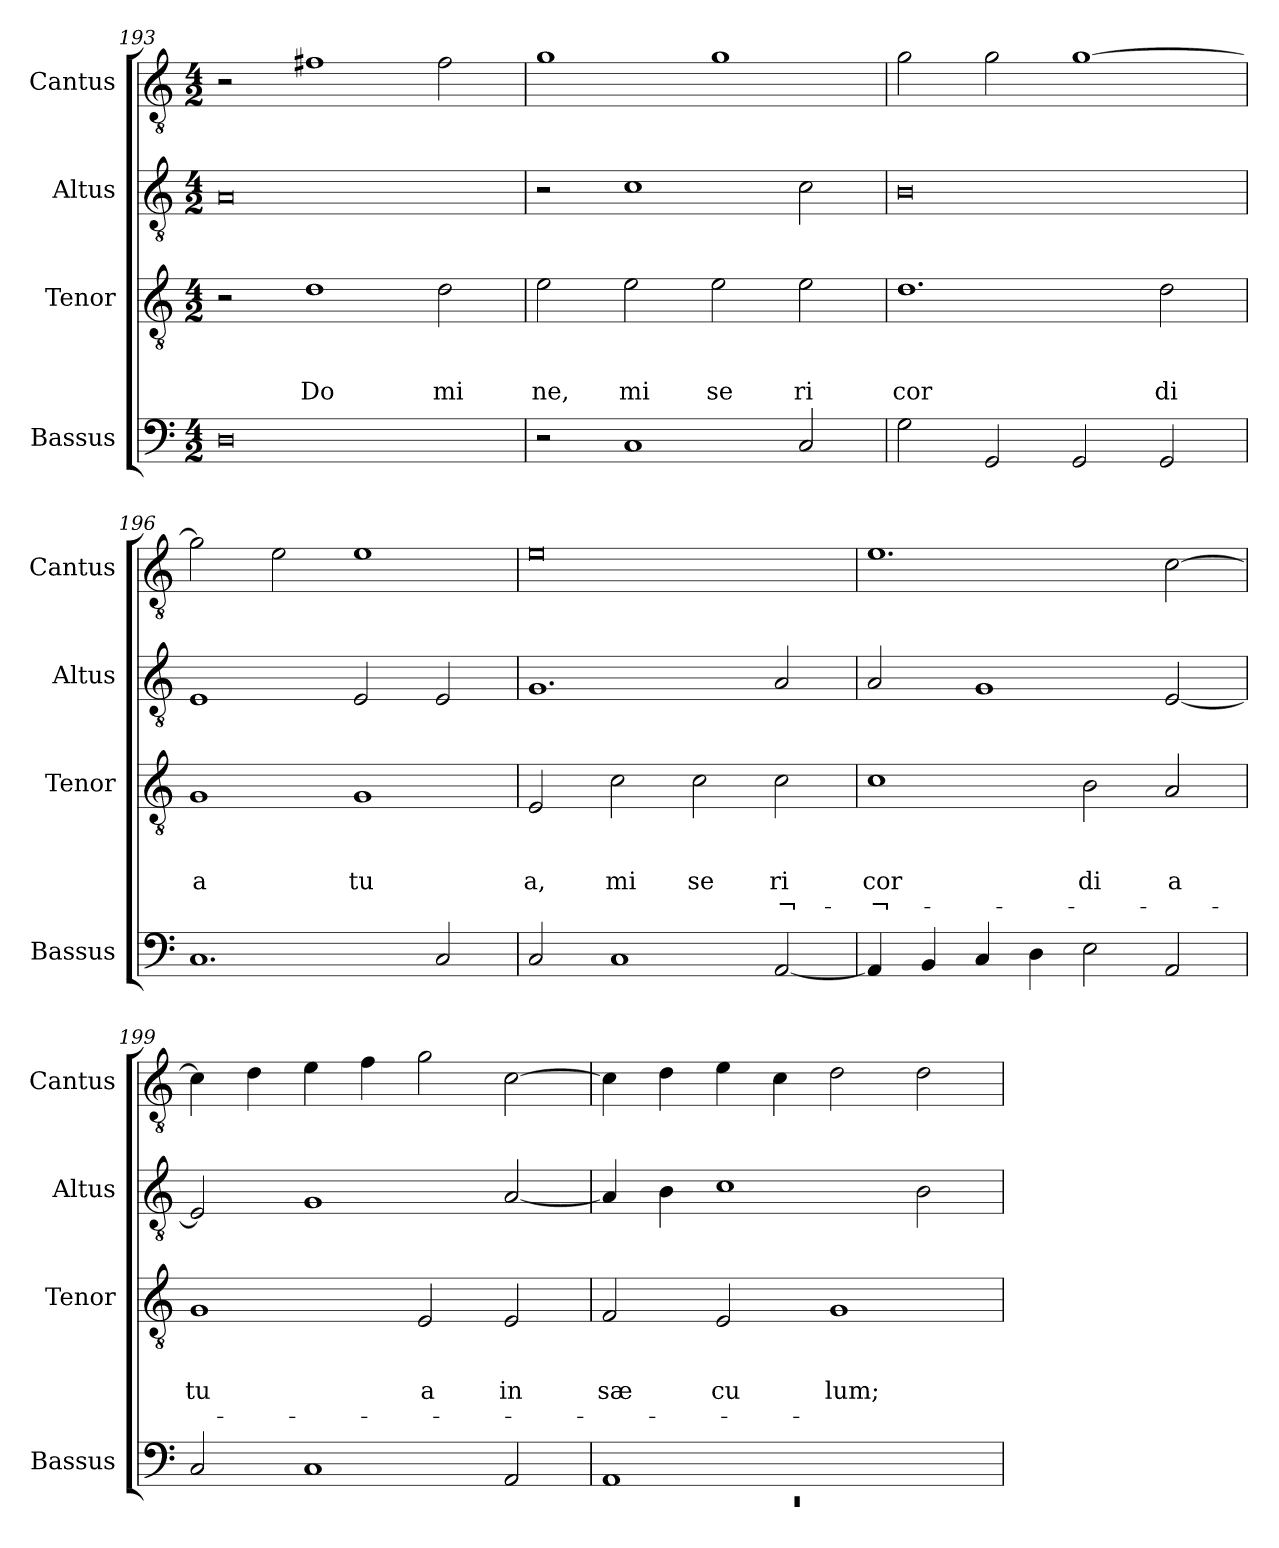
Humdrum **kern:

**kern	**kern	**text	**text	**text	**text	**kern	**kern
*part4	*part3	*part3	*part3	*part3	*part3	*part2	*part1
*staff4	*staff3	*staff3	*staff3	*staff3	*staff3	*staff2	*staff1
*I"Bassus	*I"Tenor	*	*	*	*	*I"Altus	*I"Cantus
*I'Bassus	*I'Tenor	*	*	*	*	*I'Altus	*I'Cantus
*clefF4	*clefGv2	*	*	*	*	*clefGv2	*clefGv2
*k[]	*k[]	*	*	*	*	*k[]	*k[]
*C:	*C:	*	*	*	*	*C:	*C:
*M4/2	*M4/2	*	*	*	*	*M4/2	*M4/2
=193	=193	=193	=193	=193	=193	=193	=193
0D	2r	.	.	.	.	0A	2r
!	!	!	!	!LO:LY:b	!	!	!
.	1d	.	.	Do	.	.	1f#X
!	!	!	!	!LO:LY:b	!	!	!
.	2d\	.	.	mi	.	.	2f#\
!!LO:LB:g=z
=194	=194	=194	=194	=194	=194	=194	=194
!	!	!	!	!LO:LY:b	!	!	!
2r	2e\	.	.	ne,	.	2r	1g
!	!	!	!	!LO:LY:b	!	!	!
1C	2e\	.	.	mi	.	1c	.
!	!	!	!	!LO:LY:b	!	!	!
.	2e\	.	.	se	.	.	1g
!	!	!	!	!LO:LY:b	!	!	!
2C/	2e\	.	.	ri	.	2c\	.
=195	=195	=195	=195	=195	=195	=195	=195
!	!	!	!	!LO:LY:b	!	!	!
2G\	1.d	.	.	cor	.	0B	2g\
2GG/	.	.	.	.	.	.	2g\
2GG/	.	.	.	.	.	.	[>1g
!	!	!	!	!LO:LY:b	!	!	!
2GG/	2d\	.	.	di	.	.	.
=196	=196	=196	=196	=196	=196	=196	=196
!	!	!	!	!LO:LY:b	!	!	!
1.C	1G	.	.	a	.	1E	2g\]
.	.	.	.	.	.	.	2e\
!	!	!	!	!LO:LY:b	!	!	!
.	1G	.	.	tu	.	2E/	1e
2C/	.	.	.	.	.	2E/	.
=197	=197	=197	=197	=197	=197	=197	=197
!	!	!	!	!LO:LY:b	!	!	!
2C/	2E/	.	.	a,	.	1.G	0e
!	!	!	!	!LO:LY:b	!	!	!
1C	2c\	.	.	mi	.	.	.
!	!	!	!	!LO:LY:b	!	!	!
.	2c\	.	.	se	.	.	.
!	!	!	!	!LO:LY:b	!LO:LY:b	!	!
[<2AA/	2c\	.	.	ri	¬-	2A/	.
=198	=198	=198	=198	=198	=198	=198	=198
!	!	!	!	!LO:LY:b	!LO:LY:b	!	!
4AA/]	1c	.	.	cor	-¬-	2A/	1.e
4BB/	.	.	.	.	.	.	.
4C/	.	.	.	.	.	1G	.
4D\	.	.	.	.	.	.	.
!	!	!	!	!LO:LY:b	!	!	!
2E\	2B\	.	.	di	.	.	.
!	!	!	!	!LO:LY:b	!	!	!
2AA/	2A/	.	.	a	.	[<2E/	[>2c\
=199	=199	=199	=199	=199	=199	=199	=199
!	!	!	!	!LO:LY:b	!	!	!
2C/	1G	.	.	tu	.	2E/]	4c\]
.	.	.	.	.	.	.	4d\
1C	.	.	.	.	.	1G	4e\
.	.	.	.	.	.	.	4f\
!	!	!	!	!LO:LY:b	!	!	!
.	2E/	.	.	a	.	.	2g\
!	!	!	!	!LO:LY:b	!	!	!
2AA/	2E/	.	.	in	.	[<2A/	[>2c\
=200	=200	=200	=200	=200	=200	=200	=200
*^	*	*	*	*	*	*	*
!	!LO:N:vis=1	!	!	!	!LO:LY:b	!	!	!
1AA	0rEE	2F/	.	.	sæ	.	4A/]	4c\]
.	.	.	.	.	.	.	4B\	4d\
!	!	!	!	!	!LO:LY:b	!	!	!
.	.	2E/	.	.	cu	.	1c	4e\
.	.	.	.	.	.	.	.	4c\
!	!	!	!	!	!LO:LY:b	!	!	!
1ryy	.	1G	.	.	lum;	.	.	2d\
.	.	.	.	.	.	.	2B\	2d\
*v	*v	*	*	*	*	*	*	*
=	=	=	=	=	=	=	=
*-	*-	*-	*-	*-	*-	*-	*-
